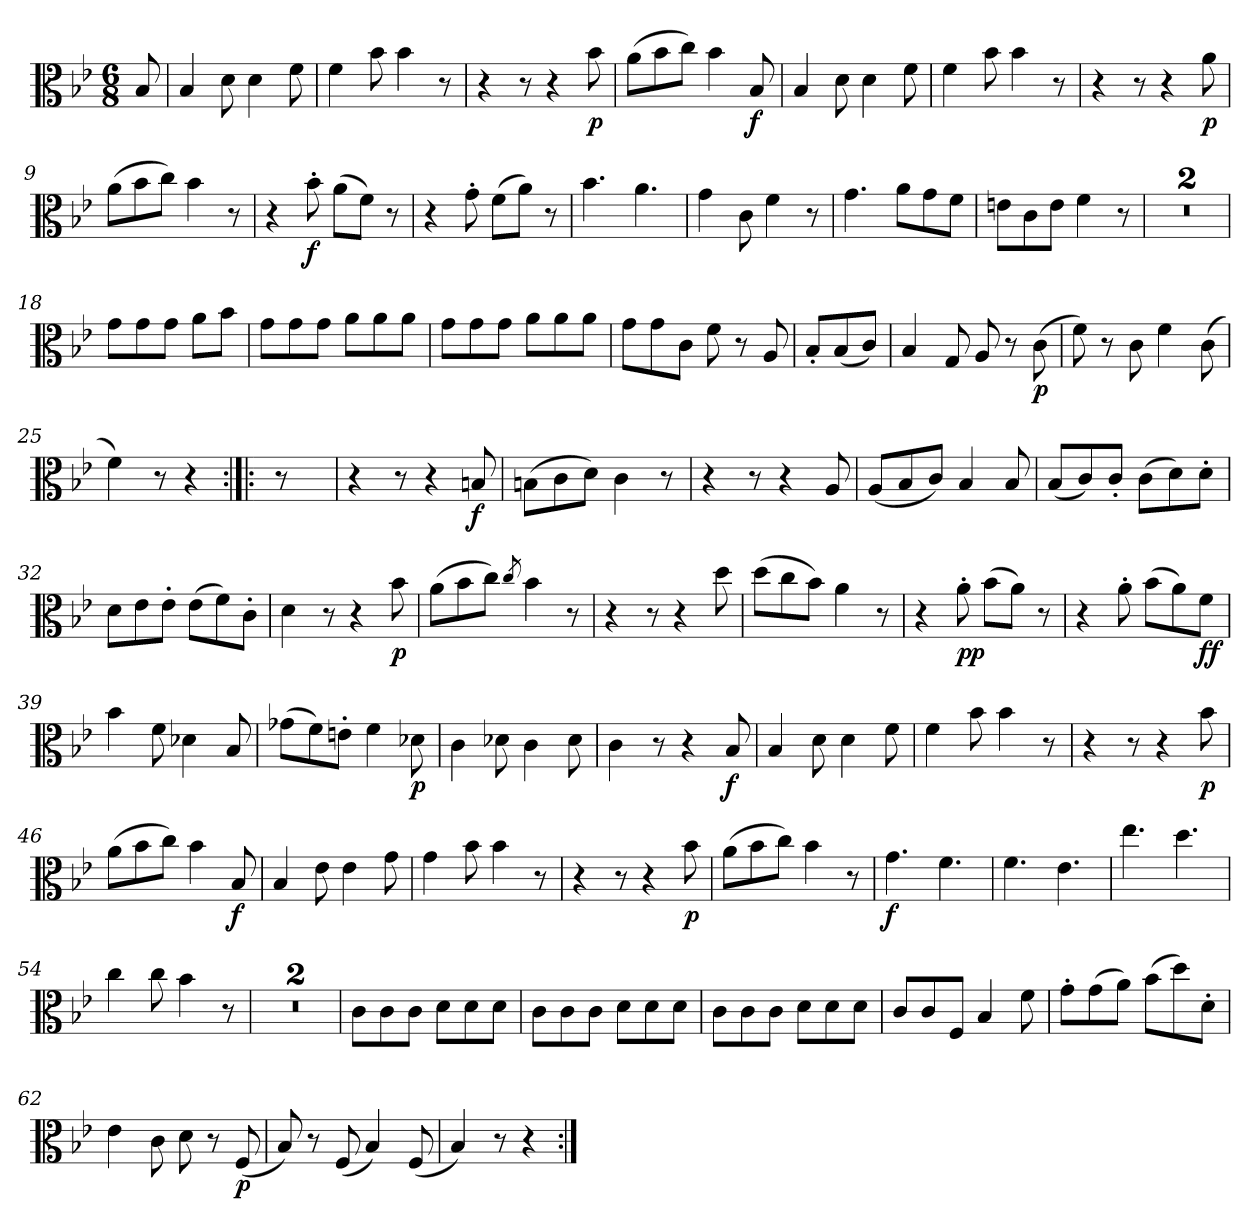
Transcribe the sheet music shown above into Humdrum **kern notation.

**kern	**dynam
*part1	*part1
*staff1	*staff1
*clefC3	*
*k[b-e-]	*
*B-:	*
*M6/8	*
=1	=1
!	!LO:DY:a
8B-/	Presto
=2	=2
4B-/	.
8d\	.
4d\	.
8f\	.
=3	=3
4f\	.
8b-\	.
4b-\	.
8r	.
=4	=4
4r	.
8r	.
4r	.
!	!LO:DY:b
8b-\	p
=5	=5
(>8a\L	.
8b-\	.
8cc\J)	.
4b-\	.
!	!LO:DY:b
8B-/	f
=6	=6
4B-/	.
8d\	.
4d\	.
8f\	.
=7	=7
4f\	.
8b-\	.
4b-\	.
8r	.
=8	=8
4r	.
8r	.
4r	.
!	!LO:DY:b
8a\	p
!!LO:LB:g=z
=9	=9
(>8a\L	.
8b-\	.
8cc\J)	.
4b-\	.
8r	.
=10	=10
4r	.
!	!LO:DY:b
8b-'\	f
(>8a\L	.
8f\J)	.
8r	.
=11	=11
4r	.
8g'\	.
(>8f\L	.
8a\J)	.
8r	.
=12	=12
4.b-\	.
4.a\	.
=13	=13
4g\	.
8c\	.
4f\	.
8r	.
=14	=14
4.g\	.
8a\L	.
8g\	.
8f\J	.
=15	=15
8en\L	.
8c\	.
8e\J	.
4f\	.
8r	.
=16	=16
2.r	.
=17	=17
2.r	.
=18	=18
8g\L	.
8g\	.
8g\J	.
8a\L	.
8b-\J	.
!!LO:LB:g=z
=19	=19
8g\L	.
8g\	.
8g\J	.
8a\L	.
8a\	.
8a\J	.
=20	=20
8g\L	.
8g\	.
8g\J	.
8a\L	.
8a\	.
8a\J	.
=21	=21
8g\L	.
8g\	.
8c\J	.
8f\	.
8r	.
8A/	.
=22	=22
8B-'/L	.
(<8B-/	.
8c/J)	.
=23	=23
4B-/	.
8G/	.
8A/	.
8r	.
!	!LO:DY:b
(>8c\	p
=24	=24
8f\)	.
8r	.
8c\	.
4f\	.
(>8c\	.
=25	=25
4f\)	.
8r	.
4r	.
=26:|!|:	=26:|!|:
8r	.
=27	=27
4r	.
8r	.
4r	.
!	!LO:DY:b
8Bn/	f
!!LO:LB:g=z
=28	=28
(>8Bn\L	.
8c\	.
8d\J)	.
4c\	.
8r	.
=29	=29
4r	.
8r	.
4r	.
8A/	.
=30	=30
(<8A/L	.
8B-/	.
8c/J)	.
4B-/	.
8B-/	.
=31	=31
(<8B-/L	.
8c/)	.
8c'/J	.
(>8c\L	.
8d\)	.
8d'\J	.
=32	=32
8d\L	.
8e-\	.
8e-'\J	.
(>8e-\L	.
8f\)	.
8c'\J	.
=33	=33
4d\	.
8r	.
4r	.
!	!LO:DY:b
8b-\	p
=34	=34
(>8a\L	.
8b-\	.
8cc\J)	.
8qcc/	.
4b-\	.
8r	.
=35	=35
4r	.
8r	.
4r	.
8dd\	.
!!LO:LB:g=z
=36	=36
(>8dd\L	.
8cc\	.
8b-\J)	.
4a\	.
8r	.
=37	=37
4r	.
!	!LO:DY:b
8a'\	pp
(>8b-\L	.
8a\J)	.
8r	.
=38	=38
4r	.
8a'\	.
(>8b-\L	.
8a\)	.
!	!LO:DY:b
8f\J	ff
=39	=39
4b-\	.
8f\	.
4d-X\	.
8B-/	.
=40	=40
(>8g-X\L	.
8f\)	.
8en'\J	.
4f\	.
!	!LO:DY:b
8d-X\	p
=41	=41
4c\	.
8d-X\	.
4c\	.
8d-\	.
=42	=42
4c\	.
8r	.
4r	.
!	!LO:DY:b
8B-/	f
=43	=43
4B-/	.
8d\	.
4d\	.
8f\	.
=44	=44
4f\	.
8b-\	.
4b-\	.
8r	.
!!LO:LB:g=z
=45	=45
4r	.
8r	.
4r	.
!	!LO:DY:b
8b-\	p
=46	=46
(>8a\L	.
8b-\	.
8cc\J)	.
4b-\	.
!	!LO:DY:b
8B-/	f
=47	=47
4B-/	.
8e-\	.
4e-\	.
8g\	.
=48	=48
4g\	.
8b-\	.
4b-\	.
8r	.
=49	=49
4r	.
8r	.
4r	.
!	!LO:DY:b
8b-\	p
=50	=50
(>8a\L	.
8b-\	.
8cc\J)	.
4b-\	.
8r	.
=51	=51
!	!LO:DY:b
4.g\	f
4.f\	.
=52	=52
4.f\	.
4.e-\	.
=53	=53
4.ee-\	.
4.dd\	.
=54	=54
4cc\	.
8cc\	.
4b-\	.
8r	.
=55	=55
2.r	.
=56	=56
2.r	.
!!LO:LB:g=z
=57	=57
8c\L	.
8c\	.
8c\J	.
8d\L	.
8d\	.
8d\J	.
=58	=58
8c\L	.
8c\	.
8c\J	.
8d\L	.
8d\	.
8d\J	.
=59	=59
8c\L	.
8c\	.
8c\J	.
8d\L	.
8d\	.
8d\J	.
=60	=60
8c/L	.
8c/	.
8F/J	.
4B-/	.
8f\	.
=61	=61
8g'\L	.
(>8g\	.
8a\J)	.
(>8b-\L	.
8dd\)	.
8d'\J	.
=62	=62
4e-\	.
8c\	.
8d\	.
8r	.
!	!LO:DY:b
(<8F/	p
=63	=63
8B-/)	.
8r	.
(<8F/	.
4B-/)	.
(<8F/	.
=64	=64
4B-/)	.
8r	.
4r	.
=:|!	=:|!
*-	*-
